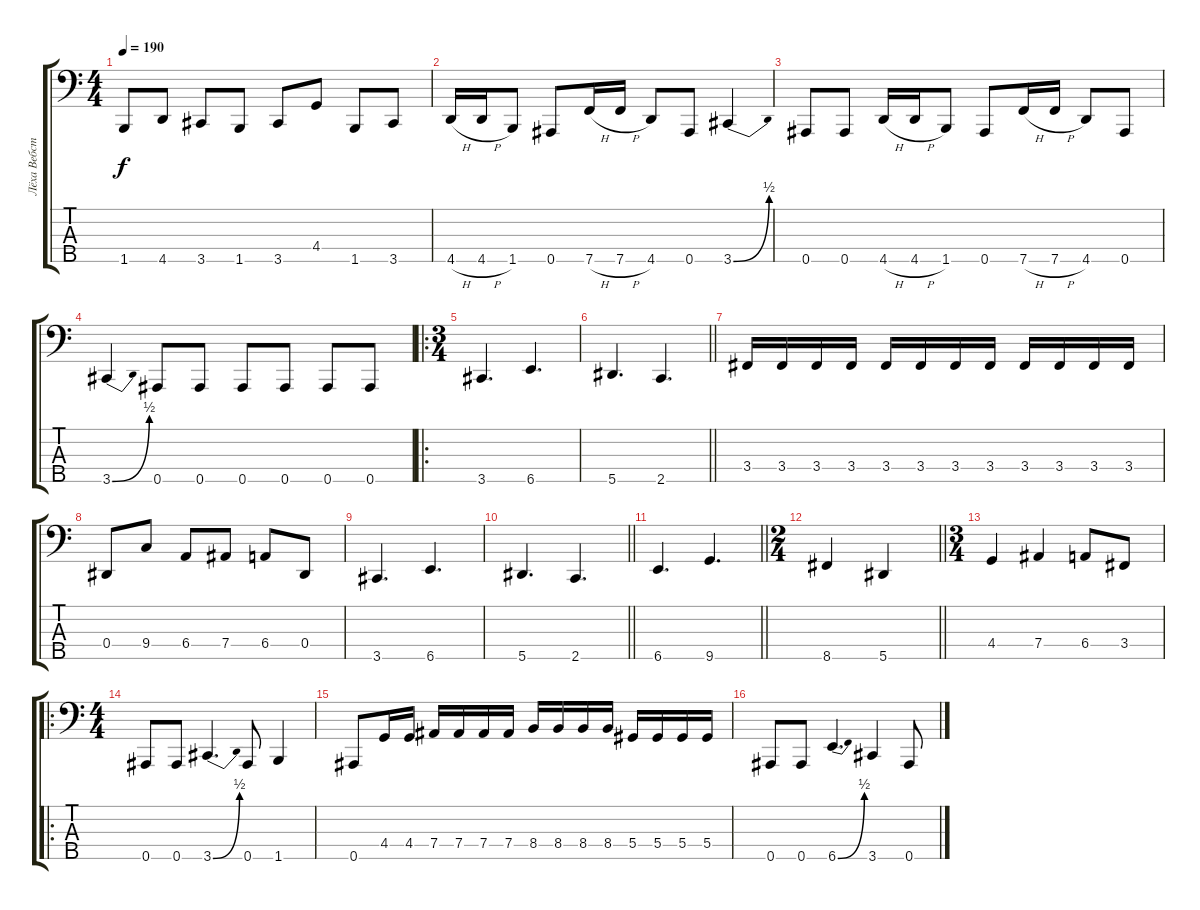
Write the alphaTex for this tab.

\track ("Лёха Вебстер" "Лёха Вебст") {instrument electricbassfinger}
\staff {score tabs}
\tuning (Gb2 Db2 Ab1 Eb1 Bb0) {hide}
\ts (4 4)
\tempo 190
\clef f4
\ks c
1.5.8{dy f} 4.5.8 3.5.8 1.5.8 3.5.8 4.4.8 1.5.8 3.5.8 |
4.5{h}.16 4.5{h}.16 1.5.8 0.5.8 7.5{h}.16 7.5{h}.16 4.5.8 0.5.8 3.5{be (bend 0 0 60 2)}.4 |
0.5.8 0.5.8 4.5{h}.16 4.5{h}.16 1.5.8 0.5.8 7.5{h}.16 7.5{h}.16 4.5.8 0.5.8 |
3.5{be (bend 0 0 60 2)}.4 0.5.8 0.5.8 0.5.8 0.5.8 0.5.8 0.5.8 |
\ro
\ts (3 4)
3.5.4{d} 6.5.4{d} |
\barLineRight lightlight
5.5.4{d} 2.5.4{d} |
3.4.16 3.4.16 3.4.16 3.4.16 3.4.16 3.4.16 3.4.16 3.4.16 3.4.16 3.4.16 3.4.16 3.4.16 |
0.4.8 9.4.8 6.4.8 7.4.8 6.4.8 0.4.8 |
3.5.4{d} 6.5.4{d} |
\barLineRight lightlight
5.5.4{d} 2.5.4{d} |
\barLineRight lightlight
6.5.4{d} 9.5.4{d} |
\ts (2 4)
\barLineRight lightlight
8.5.4 5.5.4 |
\ts (3 4)
4.4.4 7.4.4 6.4.8 3.4.8 |
\ro
\ts (4 4)
0.5.8 0.5.8 3.5{be (bend 0 0 60 2)}.4{d} 0.5.8 1.5.4 |
0.5.8 4.4.16 4.4.16 7.4.16 7.4.16 7.4.16 7.4.16 8.4.16 8.4.16 8.4.16 8.4.16 5.4.16 5.4.16 5.4.16 5.4.16 |
0.5.8 0.5.8 6.5{be (bend 0 0 60 2)}.4{d} 3.5.4 0.5.8
